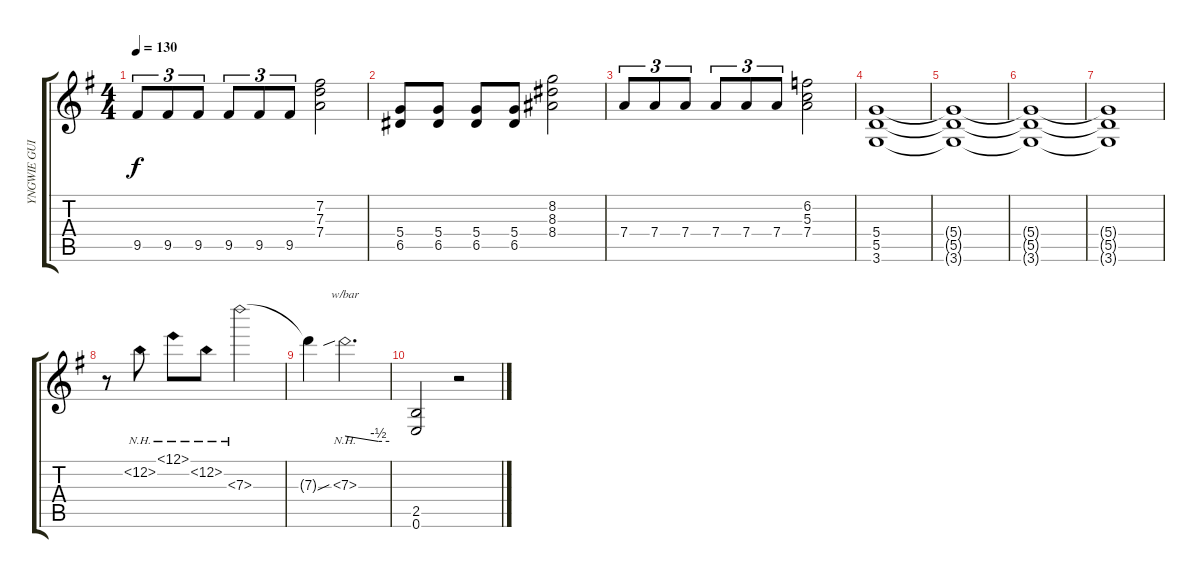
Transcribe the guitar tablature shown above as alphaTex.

\track ("YNGWIE GUITAR 1" "YNGWIE GUI") {instrument overdrivenguitar}
\staff {score tabs}
\tuning (E4 B3 G3 D3 A2 E2) {hide}
\ts (4 4)
\tempo 130
\clef g2
\ks eminor
9.5.8{tu (3 2) dy f} 9.5.8{tu (3 2)} 9.5.8{tu (3 2)} 9.5.8{tu (3 2)} 9.5.8{tu (3 2)} 9.5.8{tu (3 2)} (7.2 7.3 7.4).2 |
(5.4 6.5).8 (5.4 6.5).8 (5.4 6.5).8 (5.4 6.5).8 (8.2 8.3 8.4).2 |
7.4.8{tu (3 2)} 7.4.8{tu (3 2)} 7.4.8{tu (3 2)} 7.4.8{tu (3 2)} 7.4.8{tu (3 2)} 7.4.8{tu (3 2)} (6.2 5.3 7.4).2 |
(5.4 5.5 3.6).1 |
(5.4{t} 5.5{t} 3.6{t}).1 |
(5.4{t} 5.5{t} 3.6{t}).1 |
(5.4{t} 5.5{t} 3.6{t}).1 |
r.8 12.2{nh}.8 12.1{nh}.8 12.2{nh}.8 7.3{nh}.2{ot 8vb} |
7.3{t}.4{ot 8vb} 7.3{nh sib}.2{d tbe (custom default 0 0 45 -2 60 -2)} |
(2.5 0.6).2 r.2
